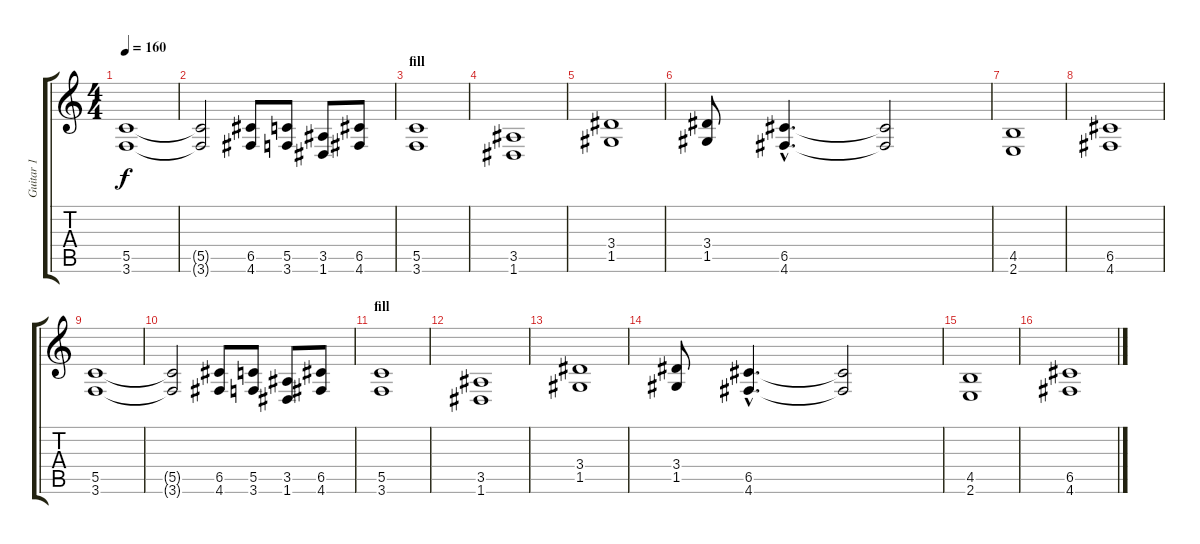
\track ("Guitar 1" "Guitar 1") {instrument distortionguitar}
\staff {score tabs}
\tuning (D4 Ab3 F3 C3 G2 D2) {hide}
\ts (4 4)
\tempo 160
\clef g2
\ks c
(5.5 3.6).1{dy f} |
(5.5{t} 3.6{t}).2 (6.5 4.6).8 (5.5 3.6).8 (3.5 1.6).8 (6.5 4.6).8 |
\section ("" "fill")
(5.5 3.6).1 |
(3.5 1.6).1 |
(3.4 1.5).1 |
(3.4 1.5).8 (6.5{hac} 4.6{hac}).4{d} (6.5{t} 4.6{t}).2 |
(4.5 2.6).1 |
(6.5 4.6).1 |
(5.5 3.6).1 |
(5.5{t} 3.6{t}).2 (6.5 4.6).8 (5.5 3.6).8 (3.5 1.6).8 (6.5 4.6).8 |
\section ("" "fill")
(5.5 3.6).1 |
(3.5 1.6).1 |
(3.4 1.5).1 |
(3.4 1.5).8 (6.5{hac} 4.6{hac}).4{d} (6.5{t} 4.6{t}).2 |
(4.5 2.6).1 |
(6.5 4.6).1
